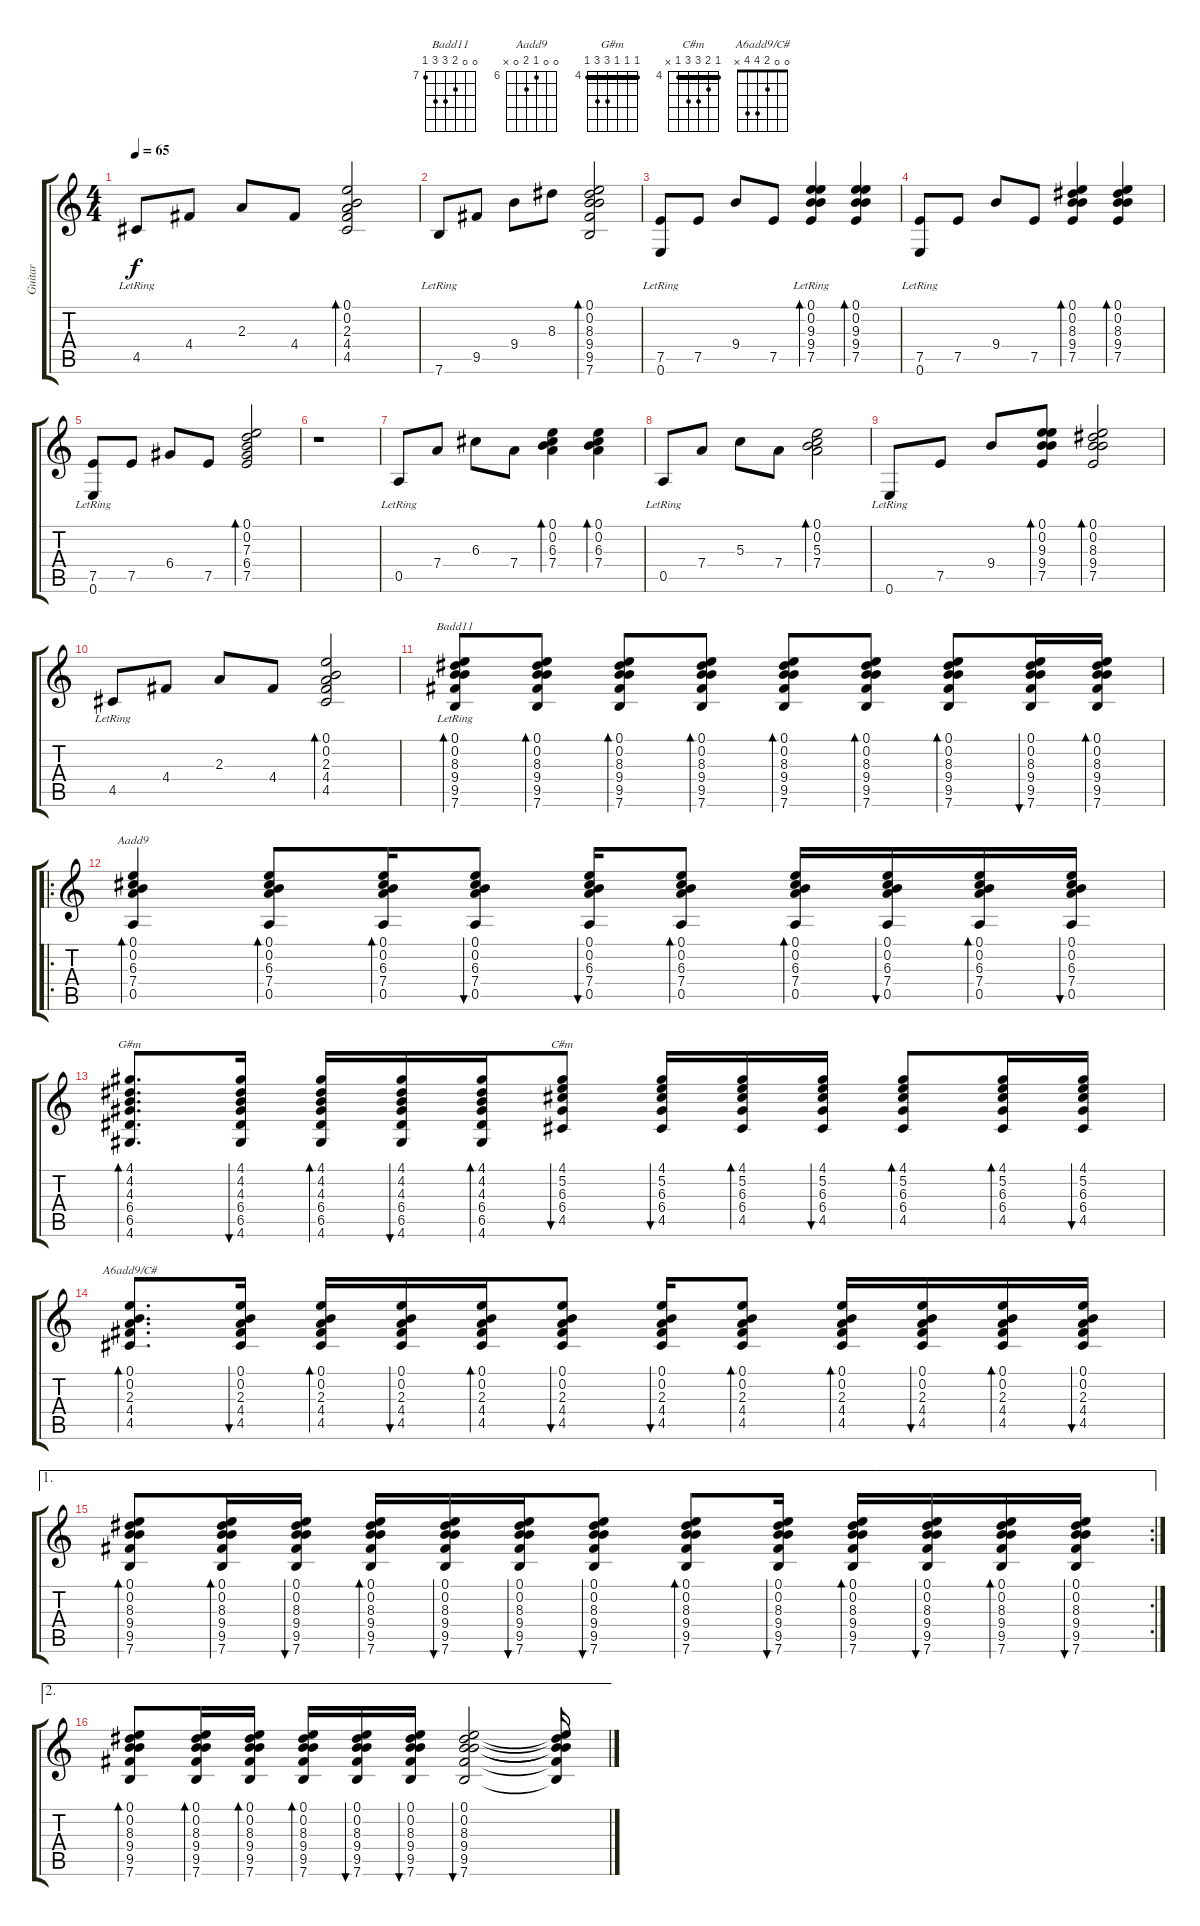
\track ("Guitar" "Guitar") {instrument acousticguitarsteel}
\staff {score tabs}
\tuning (E4 B3 G3 D3 A2 E2) {hide}
\chord ("Badd11" 0 0 8 9 9 7) {firstfret 7}
\chord ("Aadd9" 0 0 6 7 0 x) {firstfret 6}
\chord ("G#m" 4 4 4 6 6 4) {firstfret 4 barre 4}
\chord ("C#m" 4 5 6 6 4 x) {firstfret 4 barre 4}
\chord ("A6add9/C#" 0 0 2 4 4 x)
\ts (4 4)
\tempo 65
\clef g2
\ks c
4.5{lr}.8{dy f} 4.4.8 2.3.8 4.4.8 (0.1 0.2 2.3 4.4 4.5).2{bd 60} |
7.6{lr}.8 9.5.8 9.4.8 8.3.8 (0.1 0.2 8.3 9.4 9.5 7.6).2{bd 60} |
(7.5 0.6{lr}).8 7.5.8 9.4.8 7.5.8 (0.1 0.2{lr} 9.3{lr} 9.4 7.5).4{bd 60} (0.1 0.2 9.3 9.4 7.5).4{bd 60} |
(7.5 0.6{lr}).8 7.5.8 9.4.8 7.5.8 (0.1 0.2 8.3 9.4 7.5).4{bd 60} (0.1 0.2 8.3 9.4 7.5).4{bd 60} |
(7.5 0.6{lr}).8 7.5.8 6.4.8 7.5.8 (0.1 0.2 7.3 6.4 7.5).2{bd 60} |
r.1 |
0.5{lr}.8 7.4.8 6.3.8 7.4.8 (0.1 0.2 6.3 7.4).4{bd 60} (0.1 0.2 6.3 7.4).4{bd 60} |
0.5{lr}.8 7.4.8 5.3.8 7.4.8 (0.1 0.2 5.3 7.4).2{bd 60} |
0.6{lr}.8 7.5.8 9.4.8 (0.1 0.2 9.3 9.4 7.5).8{bd 60} (0.1 0.2 8.3 9.4 7.5).2{bd 60} |
4.5{lr}.8 4.4.8 2.3.8 4.4.8 (0.1 0.2 2.3 4.4 4.5).2{bd 60} |
(0.1 0.2 8.3 9.4 9.5 7.6{lr}).8{bd 30 ch "Badd11"} (0.1 0.2 8.3 9.4 9.5 7.6).8{bd 30} (0.1 0.2 8.3 9.4 9.5 7.6).8{bd 30} (0.1 0.2 8.3 9.4 9.5 7.6).8{bd 30} (0.1 0.2 8.3 9.4 9.5 7.6).8{bd 30} (0.1 0.2 8.3 9.4 9.5 7.6).8{bd 60} (0.1 0.2 8.3 9.4 9.5 7.6).8{bd 30} (0.1 0.2 8.3 9.4 9.5 7.6).16{bu 30} (0.1 0.2 8.3 9.4 9.5 7.6).16{bd 30} |
\ro
(0.1 0.2 6.3 7.4 0.5).4{bd 30 ch "Aadd9"} (0.1 0.2 6.3 7.4 0.5).8{bd 30} (0.1 0.2 6.3 7.4 0.5).16{bd 30} (0.1 0.2 6.3 7.4 0.5).8{bu 30} (0.1 0.2 6.3 7.4 0.5).16{bu 30} (0.1 0.2 6.3 7.4 0.5).8{bd 30} (0.1 0.2 6.3 7.4 0.5).16{bd 60} (0.1 0.2 6.3 7.4 0.5).16{bu 30} (0.1 0.2 6.3 7.4 0.5).16{bd 30} (0.1 0.2 6.3 7.4 0.5).16{bu 30} |
(4.1 4.2 4.3 6.4 6.5 4.6).8{d bd 30 ch "G#m"} (4.1 4.2 4.3 6.4 6.5 4.6).16{bu 30} (4.1 4.2 4.3 6.4 6.5 4.6).16{bd 30} (4.1 4.2 4.3 6.4 6.5 4.6).16{bu 30} (4.1 4.2 4.3 6.4 6.5 4.6).16{bd 30} (4.1 5.2 6.3 6.4 4.5).8{bu 30 ch "C#m"} (4.1 5.2 6.3 6.4 4.5).16{bu 30} (4.1 5.2 6.3 6.4 4.5).16{bd 30} (4.1 5.2 6.3 6.4 4.5).16{bu 30} (4.1 5.2 6.3 6.4 4.5).8{bd 30} (4.1 5.2 6.3 6.4 4.5).16{bd 30} (4.1 5.2 6.3 6.4 4.5).16{bu 30} |
(0.1 0.2 2.3 4.4 4.5).8{d bd 30 ch "A6add9/C#"} (0.1 0.2 2.3 4.4 4.5).16{bu 30} (0.1 0.2 2.3 4.4 4.5).16{bd 30} (0.1 0.2 2.3 4.4 4.5).16{bu 30} (0.1 0.2 2.3 4.4 4.5).16{bd 30} (0.1 0.2 2.3 4.4 4.5).8{bu 30} (0.1 0.2 2.3 4.4 4.5).16{bu 30} (0.1 0.2 2.3 4.4 4.5).8{bd 30} (0.1 0.2 2.3 4.4 4.5).16{bd 30} (0.1 0.2 2.3 4.4 4.5).16{bu 30} (0.1 0.2 2.3 4.4 4.5).16{bd 30} (0.1 0.2 2.3 4.4 4.5).16{bu 30} |
\ae 1
\rc 2
(0.1 0.2 8.3 9.4 9.5 7.6).8{bd 30} (0.1 0.2 8.3 9.4 9.5 7.6).16{bd 30} (0.1 0.2 8.3 9.4 9.5 7.6).16{bu 30} (0.1 0.2 8.3 9.4 9.5 7.6).16{bd 30} (0.1 0.2 8.3 9.4 9.5 7.6).16{bu 30} (0.1 0.2 8.3 9.4 9.5 7.6).16{bu 30} (0.1 0.2 8.3 9.4 9.5 7.6).8{bu 30} (0.1 0.2 8.3 9.4 9.5 7.6).8{bd 30} (0.1 0.2 8.3 9.4 9.5 7.6).16{bu 30} (0.1 0.2 8.3 9.4 9.5 7.6).16{bd 30} (0.1 0.2 8.3 9.4 9.5 7.6).16{bu 30} (0.1 0.2 8.3 9.4 9.5 7.6).16{bd 30} (0.1 0.2 8.3 9.4 9.5 7.6).16{bu 30} |
\ae 2
(0.1 0.2 8.3 9.4 9.5 7.6).8{bd 30} (0.1 0.2 8.3 9.4 9.5 7.6).16{bd 30} (0.1 0.2 8.3 9.4 9.5 7.6).16{bd 30} (0.1 0.2 8.3 9.4 9.5 7.6).16{bd 30} (0.1 0.2 8.3 9.4 9.5 7.6).16{bu 30} (0.1 0.2 8.3 9.4 9.5 7.6).16{bu 30} (0.1 0.2 8.3 9.4 9.5 7.6).2{bu 60} (0.1{t} 0.2{t} 8.3{t} 9.4{t} 9.5{t} 7.6{t}).16
